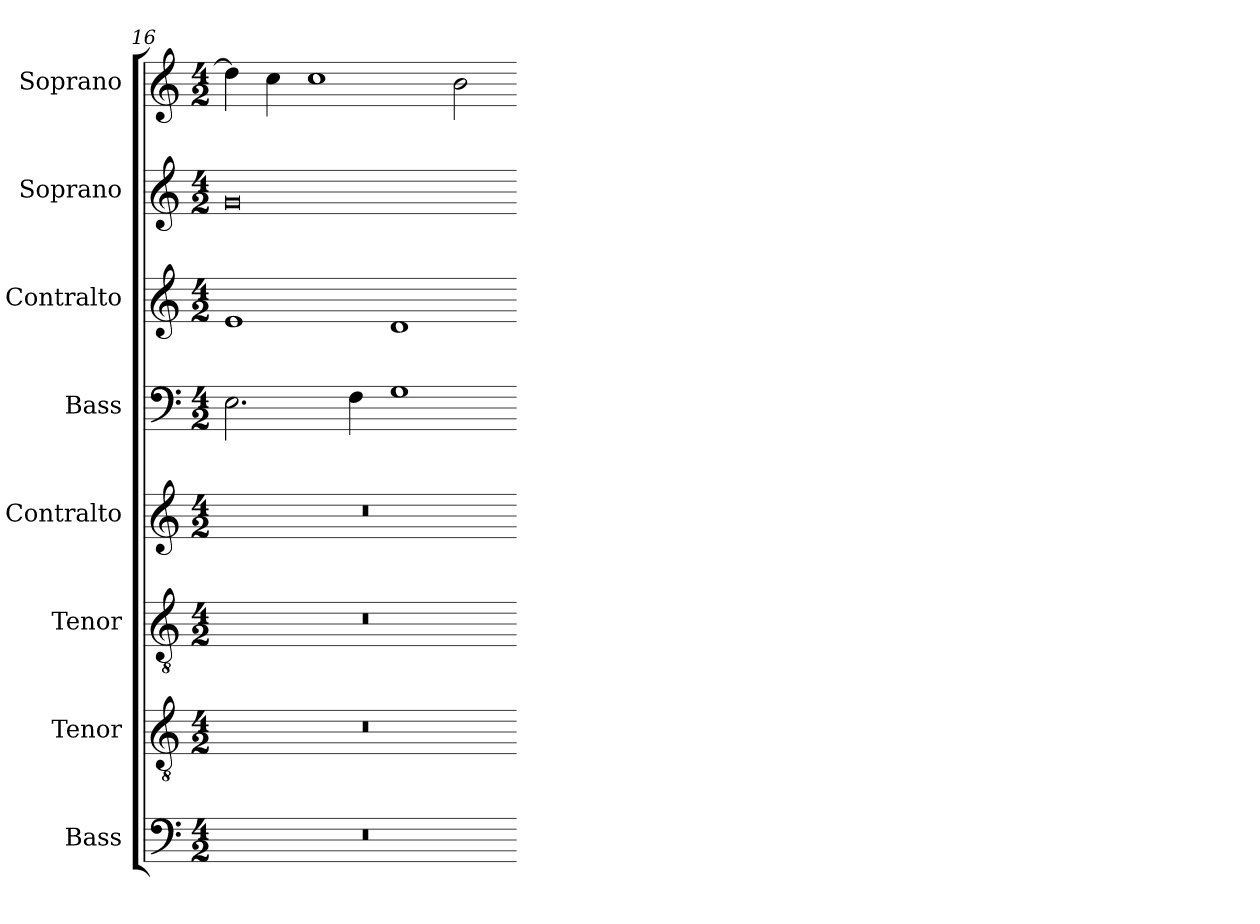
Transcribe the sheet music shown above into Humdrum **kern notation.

**kern	**kern	**kern	**kern	**kern	**kern	**kern	**kern
*part8	*part7	*part6	*part5	*part4	*part3	*part2	*part1
*staff8	*staff7	*staff6	*staff5	*staff4	*staff3	*staff2	*staff1
*I"Bass	*I"Tenor	*I"Tenor	*I"Contralto	*I"Bass	*I"Contralto	*I"Soprano	*I"Soprano
*I'B	*I'T	*I'T	*I'A	*I'B	*I'A	*I'S	*I'S
*clefF4	*clefGv2	*clefGv2	*clefG2	*clefF4	*clefG2	*clefG2	*clefG2
*k[]	*k[]	*k[]	*k[]	*k[]	*k[]	*k[]	*k[]
*G:mix	*G:mix	*G:mix	*G:mix	*G:mix	*G:mix	*G:mix	*G:mix
*M4/2	*M4/2	*M4/2	*M4/2	*M4/2	*M4/2	*M4/2	*M4/2
=16	=16	=16	=16	=16	=16	=16	=16
0r	0r	0r	0r	2.E	1e	0g	4dd]
.	.	.	.	.	.	.	4cc
.	.	.	.	.	.	.	1cc
.	.	.	.	4F	.	.	.
.	.	.	.	1G	1d	.	.
.	.	.	.	.	.	.	2b
=-	=-	=-	=-	=-	=-	=-	=-
*-	*-	*-	*-	*-	*-	*-	*-
